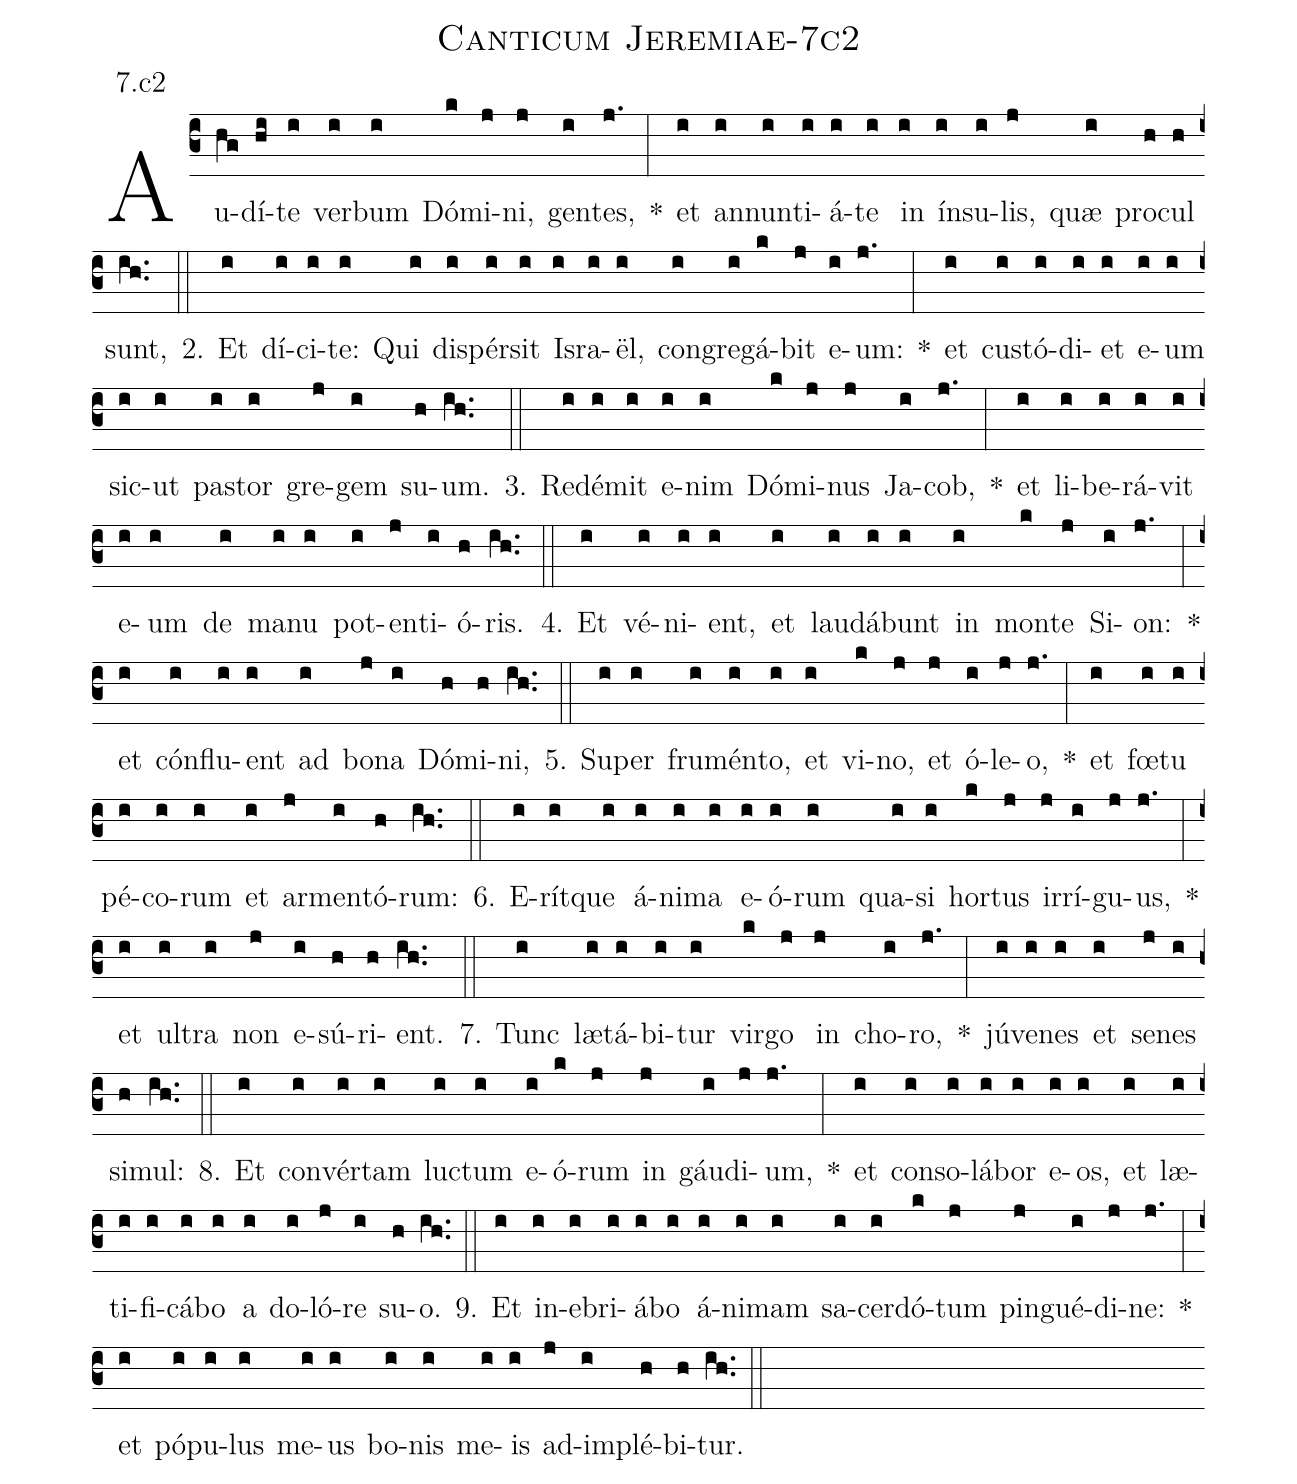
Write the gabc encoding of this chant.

name: Canticum Jeremiae-7c2;
annotation: 7.c2;
%%
(c3)Au(hg)dí(hi)te(i) ver(i)bum(i) Dó(k)mi(j)ni,(j) gen(i)tes,(j.) *(:) et(i) an(i)nun(i)ti(i)á(i)te(i) in(i) ín(i)su(i)lis,(j) quæ(i) pro(h)cul(h) sunt,(ih..) (::)
2. Et(i) dí(i)ci(i)te:(i) Qui(i) di(i)spér(i)sit(i) Is(i)ra(i)ël,(i) con(i)gre(i)gá(k)bit(j) e(i)um:(j.) *(:) et(i) cus(i)tó(i)di(i)et(i) e(i)um(i) sic(i)ut(i) pas(i)tor(i) gre(j)gem(i) su(h)um.(ih..) (::)
3. Red(i)é(i)mit(i) e(i)nim(i) Dó(k)mi(j)nus(j) Ja(i)cob,(j.) *(:) et(i) li(i)be(i)rá(i)vit(i) e(i)um(i) de(i) ma(i)nu(i) pot(i)en(j)ti(i)ó(h)ris.(ih..) (::)
4. Et(i) vé(i)ni(i)ent,(i) et(i) lau(i)dá(i)bunt(i) in(i) mon(k)te(j) Si(i)on:(j.) *(:) et(i) cón(i)flu(i)ent(i) ad(i) bo(j)na(i) Dó(h)mi(h)ni,(ih..) (::)
5. Su(i)per(i) fru(i)mén(i)to,(i) et(i) vi(k)no,(j) et(j) ó(i)le(j)o,(j.) *(:) et(i) fœ(i)tu(i) pé(i)co(i)rum(i) et(i) ar(j)men(i)tó(h)rum:(ih..) (::)
6. E(i)rít(i)que(i) á(i)ni(i)ma(i) e(i)ó(i)rum(i) qua(i)si(i) hor(k)tus(j) ir(j)rí(i)gu(j)us,(j.) *(:) et(i) ul(i)tra(i) non(j) e(i)sú(h)ri(h)ent.(ih..) (::)
7. Tunc(i) læ(i)tá(i)bi(i)tur(i) vir(k)go(j) in(j) cho(i)ro,(j.) *(:) jú(i)ve(i)nes(i) et(i) se(j)nes(i) si(h)mul:(ih..) (::)
8. Et(i) con(i)vér(i)tam(i) luc(i)tum(i) e(i)ó(k)rum(j) in(j) gáu(i)di(j)um,(j.) *(:) et(i) con(i)so(i)lá(i)bor(i) e(i)os,(i) et(i) læ(i)ti(i)fi(i)cá(i)bo(i) a(i) do(i)ló(j)re(i) su(h)o.(ih..) (::)
9. Et(i) in(i)e(i)bri(i)á(i)bo(i) á(i)ni(i)mam(i) sa(i)cer(i)dó(k)tum(j) pin(j)gué(i)di(j)ne:(j.) *(:) et(i) pó(i)pu(i)lus(i) me(i)us(i) bo(i)nis(i) me(i)is(i) ad(j)im(i)plé(h)bi(h)tur.(ih..) (::)
